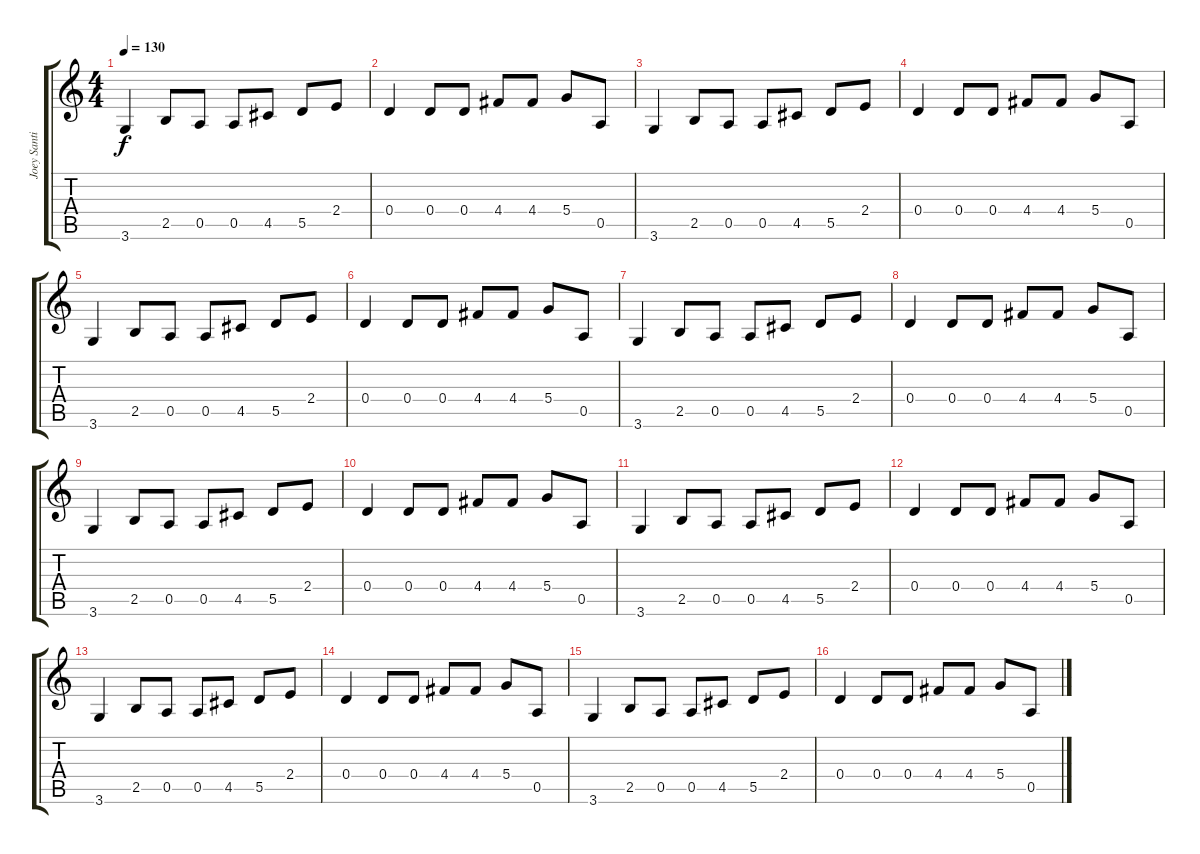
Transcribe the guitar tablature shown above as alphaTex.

\track ("Joey Santiago - Guitar 2" "Joey Santi") {instrument electricguitarclean}
\staff {score tabs}
\tuning (E4 B3 G3 D3 A2 E2) {hide}
\ts (4 4)
\tempo 130
\clef g2
\ks c
3.6.4{dy f} 2.5.8 0.5.8 0.5.8 4.5.8 5.5.8 2.4.8 |
0.4.4 0.4.8 0.4.8 4.4.8 4.4.8 5.4.8 0.5.8 |
3.6.4 2.5.8 0.5.8 0.5.8 4.5.8 5.5.8 2.4.8 |
0.4.4 0.4.8 0.4.8 4.4.8 4.4.8 5.4.8 0.5.8 |
3.6.4 2.5.8 0.5.8 0.5.8 4.5.8 5.5.8 2.4.8 |
0.4.4 0.4.8 0.4.8 4.4.8 4.4.8 5.4.8 0.5.8 |
3.6.4 2.5.8 0.5.8 0.5.8 4.5.8 5.5.8 2.4.8 |
0.4.4 0.4.8 0.4.8 4.4.8 4.4.8 5.4.8 0.5.8 |
3.6.4 2.5.8 0.5.8 0.5.8 4.5.8 5.5.8 2.4.8 |
0.4.4 0.4.8 0.4.8 4.4.8 4.4.8 5.4.8 0.5.8 |
3.6.4 2.5.8 0.5.8 0.5.8 4.5.8 5.5.8 2.4.8 |
0.4.4 0.4.8 0.4.8 4.4.8 4.4.8 5.4.8 0.5.8 |
3.6.4 2.5.8 0.5.8 0.5.8 4.5.8 5.5.8 2.4.8 |
0.4.4 0.4.8 0.4.8 4.4.8 4.4.8 5.4.8 0.5.8 |
3.6.4 2.5.8 0.5.8 0.5.8 4.5.8 5.5.8 2.4.8 |
0.4.4 0.4.8 0.4.8 4.4.8 4.4.8 5.4.8 0.5.8
